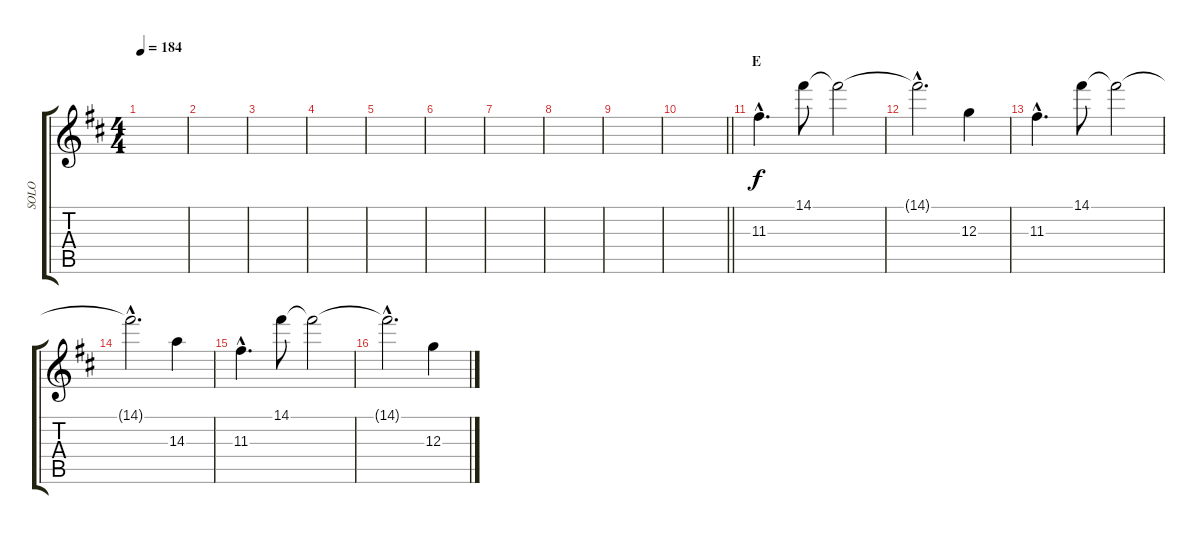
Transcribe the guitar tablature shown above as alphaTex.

\track ("SOLO" "SOLO") {instrument acousticguitarnylon}
\staff {score tabs}
\tuning (E4 B3 G3 D3 A2 E2) {hide}
\ts (4 4)
\tempo 184
\clef g2
\ks bminor
|
|
|
|
|
|
|
|
|
\barLineRight lightlight
|
\section ("" "E")
11.3{hac}.4{d volume 13 instrument distortionguitar} 14.1.8 14.1{t}.2 |
14.1{hac t}.2{d} 12.3.4 |
11.3{hac}.4{d} 14.1.8 14.1{t}.2 |
14.1{hac t}.2{d} 14.3.4 |
11.3{hac}.4{d} 14.1.8 14.1{t}.2 |
14.1{hac t}.2{d} 12.3.4
